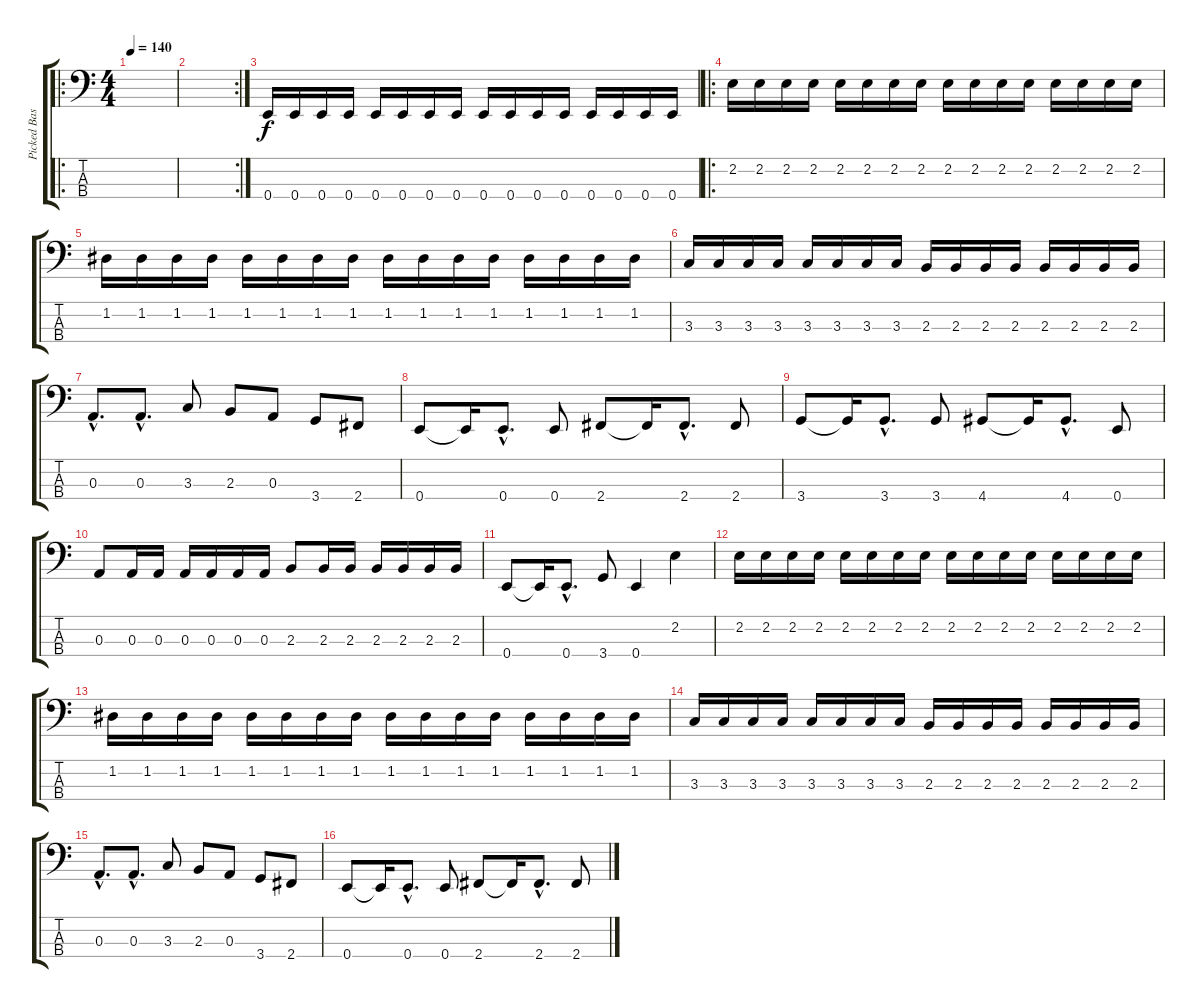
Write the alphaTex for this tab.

\track ("Picked Bass" "Picked Bas") {instrument electricbassfinger}
\staff {score tabs}
\tuning (G2 D2 A1 E1) {hide}
\ro
\ts (4 4)
\tempo 140
\clef f4
\ks c
|
\rc 2
|
0.4.16 0.4.16 0.4.16 0.4.16 0.4.16 0.4.16 0.4.16 0.4.16 0.4.16 0.4.16 0.4.16 0.4.16 0.4.16 0.4.16 0.4.16 0.4.16 |
\ro
2.2.16 2.2.16 2.2.16 2.2.16 2.2.16 2.2.16 2.2.16 2.2.16 2.2.16 2.2.16 2.2.16 2.2.16 2.2.16 2.2.16 2.2.16 2.2.16 |
1.2.16 1.2.16 1.2.16 1.2.16 1.2.16 1.2.16 1.2.16 1.2.16 1.2.16 1.2.16 1.2.16 1.2.16 1.2.16 1.2.16 1.2.16 1.2.16 |
3.3.16 3.3.16 3.3.16 3.3.16 3.3.16 3.3.16 3.3.16 3.3.16 2.3.16 2.3.16 2.3.16 2.3.16 2.3.16 2.3.16 2.3.16 2.3.16 |
0.3{hac}.8{d} 0.3{hac}.8{d} 3.3.8 2.3.8 0.3.8 3.4.8 2.4.8 |
0.4.8 0.4{t}.16 0.4{hac}.8{d} 0.4.8 2.4.8 2.4{t}.16 2.4{hac}.8{d} 2.4.8 |
3.4.8 3.4{t}.16 3.4{hac}.8{d} 3.4.8 4.4.8 4.4{t}.16 4.4{hac}.8{d} 0.4.8 |
0.3.8 0.3.16 0.3.16 0.3.16 0.3.16 0.3.16 0.3.16 2.3.8 2.3.16 2.3.16 2.3.16 2.3.16 2.3.16 2.3.16 |
0.4.8 0.4{t}.16 0.4{hac}.8{d} 3.4.8 0.4.4 2.2.4 |
2.2.16 2.2.16 2.2.16 2.2.16 2.2.16 2.2.16 2.2.16 2.2.16 2.2.16 2.2.16 2.2.16 2.2.16 2.2.16 2.2.16 2.2.16 2.2.16 |
1.2.16 1.2.16 1.2.16 1.2.16 1.2.16 1.2.16 1.2.16 1.2.16 1.2.16 1.2.16 1.2.16 1.2.16 1.2.16 1.2.16 1.2.16 1.2.16 |
3.3.16 3.3.16 3.3.16 3.3.16 3.3.16 3.3.16 3.3.16 3.3.16 2.3.16 2.3.16 2.3.16 2.3.16 2.3.16 2.3.16 2.3.16 2.3.16 |
0.3{hac}.8{d} 0.3{hac}.8{d} 3.3.8 2.3.8 0.3.8 3.4.8 2.4.8 |
0.4.8 0.4{t}.16 0.4{hac}.8{d} 0.4.8 2.4.8 2.4{t}.16 2.4{hac}.8{d} 2.4.8
